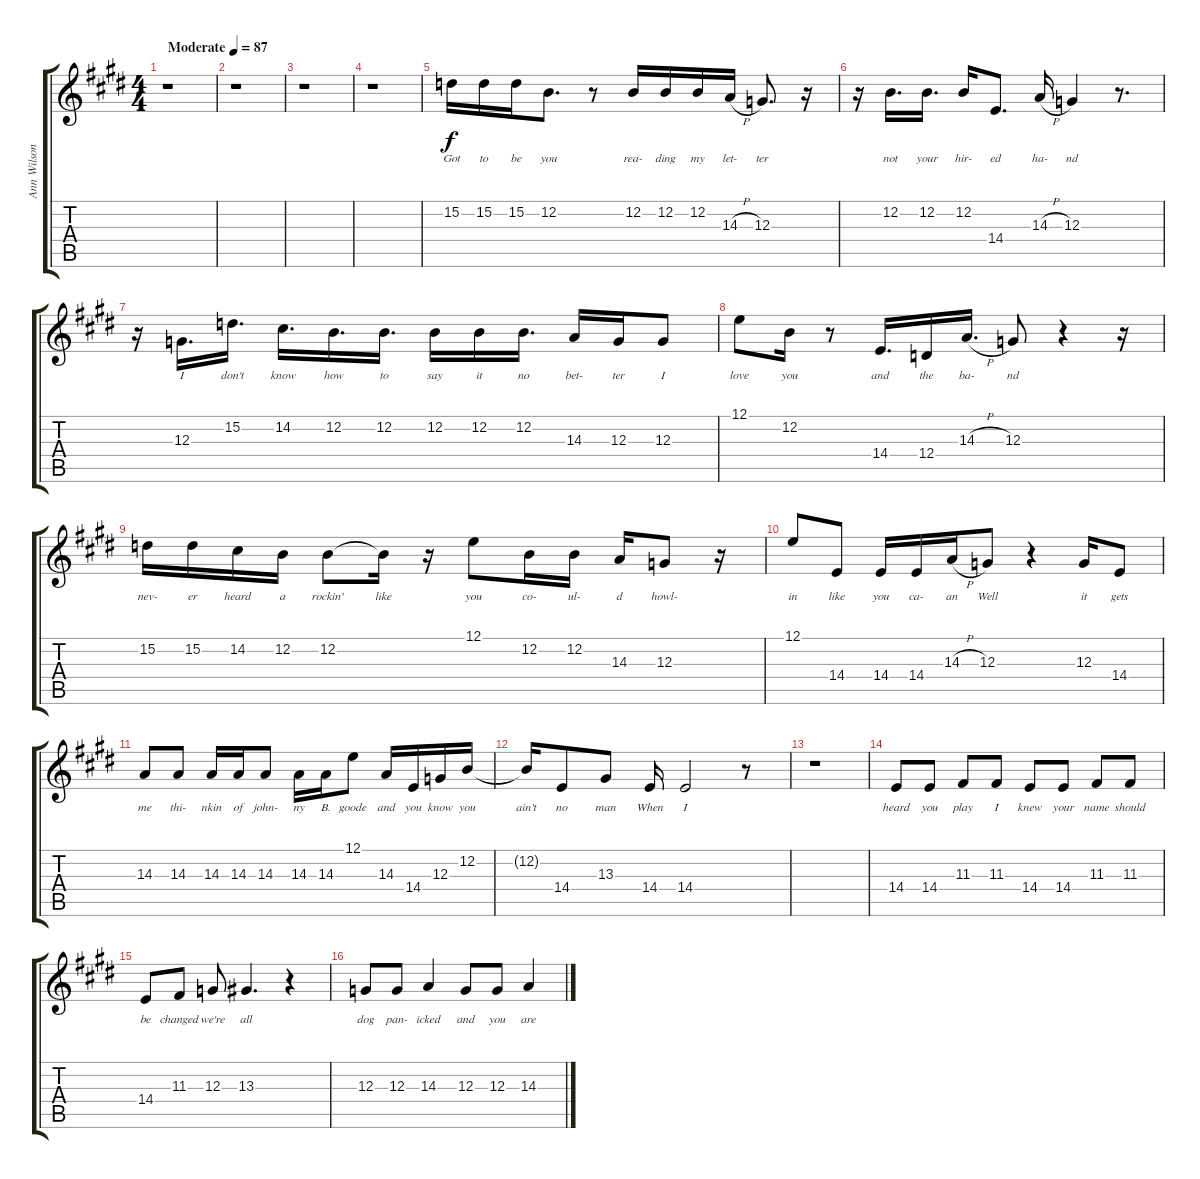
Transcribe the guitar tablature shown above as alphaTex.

\track ("Ann Wilson Vocals" "Ann Wilson") {instrument piccolo}
\staff {score tabs}
\tuning (E4 B3 G3 D3 A2 E2) {hide}
\ts (4 4)
\tempo (87 "Moderate")
\clef g2
\ks e
r.1{dy f instrument piccolo} |
r.1 |
r.1 |
r.1 |
15.2.16{lyrics (0 "Got") lyrics (1 "") lyrics (2 "") lyrics (3 "") lyrics (4 "") instrument piccolo} 15.2.16{lyrics (0 "to") lyrics (1 "") lyrics (2 "") lyrics (3 "") lyrics (4 "")} 15.2.16{lyrics (0 "be") lyrics (1 "") lyrics (2 "") lyrics (3 "") lyrics (4 "")} 12.2.8{d lyrics (0 "you") lyrics (1 "") lyrics (2 "") lyrics (3 "") lyrics (4 "")} r.8 12.2.16{lyrics (0 "rea-") lyrics (1 "") lyrics (2 "") lyrics (3 "") lyrics (4 "")} 12.2.16{lyrics (0 "ding") lyrics (1 "") lyrics (2 "") lyrics (3 "") lyrics (4 "")} 12.2.16{lyrics (0 "my") lyrics (1 "") lyrics (2 "") lyrics (3 "") lyrics (4 "")} 14.3{h}.16{lyrics (0 "let-") lyrics (1 "") lyrics (2 "") lyrics (3 "") lyrics (4 "")} 12.3.8{d lyrics (0 "ter") lyrics (1 "") lyrics (2 "") lyrics (3 "") lyrics (4 "")} r.16 |
r.16 12.2.16{d lyrics (0 "not") lyrics (1 "") lyrics (2 "") lyrics (3 "") lyrics (4 "")} 12.2.16{d lyrics (0 "your") lyrics (1 "") lyrics (2 "") lyrics (3 "") lyrics (4 "")} 12.2.16{lyrics (0 "hir-") lyrics (1 "") lyrics (2 "") lyrics (3 "") lyrics (4 "")} 14.4.8{d lyrics (0 "ed") lyrics (1 "") lyrics (2 "") lyrics (3 "") lyrics (4 "")} 14.3{h}.16{lyrics (0 "ha-") lyrics (1 "") lyrics (2 "") lyrics (3 "") lyrics (4 "")} 12.3.4{lyrics (0 "nd") lyrics (1 "") lyrics (2 "") lyrics (3 "") lyrics (4 "")} r.8{d} |
r.16 12.3.16{d lyrics (0 "I") lyrics (1 "") lyrics (2 "") lyrics (3 "") lyrics (4 "")} 15.2.16{d lyrics (0 "don't") lyrics (1 "") lyrics (2 "") lyrics (3 "") lyrics (4 "")} 14.2.16{d lyrics (0 "know") lyrics (1 "") lyrics (2 "") lyrics (3 "") lyrics (4 "")} 12.2.16{d lyrics (0 "how") lyrics (1 "") lyrics (2 "") lyrics (3 "") lyrics (4 "")} 12.2.16{d lyrics (0 "to") lyrics (1 "") lyrics (2 "") lyrics (3 "") lyrics (4 "")} 12.2.16{lyrics (0 "say") lyrics (1 "") lyrics (2 "") lyrics (3 "") lyrics (4 "")} 12.2.16{lyrics (0 "it") lyrics (1 "") lyrics (2 "") lyrics (3 "") lyrics (4 "")} 12.2.16{d lyrics (0 "no") lyrics (1 "") lyrics (2 "") lyrics (3 "") lyrics (4 "")} 14.3.16{lyrics (0 "bet-") lyrics (1 "") lyrics (2 "") lyrics (3 "") lyrics (4 "")} 12.3.16{lyrics (0 "ter") lyrics (1 "") lyrics (2 "") lyrics (3 "") lyrics (4 "")} 12.3.8{lyrics (0 "I") lyrics (1 "") lyrics (2 "") lyrics (3 "") lyrics (4 "")} |
12.1.8{lyrics (0 "love") lyrics (1 "") lyrics (2 "") lyrics (3 "") lyrics (4 "")} 12.2.16{lyrics (0 "you") lyrics (1 "") lyrics (2 "") lyrics (3 "") lyrics (4 "")} r.8 14.4.16{d lyrics (0 "and") lyrics (1 "") lyrics (2 "") lyrics (3 "") lyrics (4 "")} 12.4.16{lyrics (0 "the") lyrics (1 "") lyrics (2 "") lyrics (3 "") lyrics (4 "")} 14.3{h}.16{d lyrics (0 "ba-") lyrics (1 "") lyrics (2 "") lyrics (3 "") lyrics (4 "")} 12.3.8{lyrics (0 "nd") lyrics (1 "") lyrics (2 "") lyrics (3 "") lyrics (4 "")} r.4 r.16 |
15.2.16{lyrics (0 "nev-") lyrics (1 "") lyrics (2 "") lyrics (3 "") lyrics (4 "")} 15.2.16{lyrics (0 "er") lyrics (1 "") lyrics (2 "") lyrics (3 "") lyrics (4 "")} 14.2.16{lyrics (0 "heard") lyrics (1 "") lyrics (2 "") lyrics (3 "") lyrics (4 "")} 12.2.16{lyrics (0 "a") lyrics (1 "") lyrics (2 "") lyrics (3 "") lyrics (4 "")} 12.2.8{lyrics (0 "rockin'") lyrics (1 "") lyrics (2 "") lyrics (3 "") lyrics (4 "")} 12.2{t}.16{lyrics (0 "like") lyrics (1 "") lyrics (2 "") lyrics (3 "") lyrics (4 "")} r.16 12.1.8{lyrics (0 "you") lyrics (1 "") lyrics (2 "") lyrics (3 "") lyrics (4 "")} 12.2.16{lyrics (0 "co-") lyrics (1 "") lyrics (2 "") lyrics (3 "") lyrics (4 "")} 12.2.16{lyrics (0 "ul-") lyrics (1 "") lyrics (2 "") lyrics (3 "") lyrics (4 "")} 14.3.16{lyrics (0 "d") lyrics (1 "") lyrics (2 "") lyrics (3 "") lyrics (4 "")} 12.3.8{lyrics (0 "howl-") lyrics (1 "") lyrics (2 "") lyrics (3 "") lyrics (4 "")} r.16 |
12.1.8{lyrics (0 "in") lyrics (1 "") lyrics (2 "") lyrics (3 "") lyrics (4 "")} 14.4.8{lyrics (0 "like") lyrics (1 "") lyrics (2 "") lyrics (3 "") lyrics (4 "")} 14.4.16{lyrics (0 "you") lyrics (1 "") lyrics (2 "") lyrics (3 "") lyrics (4 "")} 14.4.16{lyrics (0 "ca-") lyrics (1 "") lyrics (2 "") lyrics (3 "") lyrics (4 "")} 14.3{h}.16{lyrics (0 "an") lyrics (1 "") lyrics (2 "") lyrics (3 "") lyrics (4 "")} 12.3.8{lyrics (0 "Well") lyrics (1 "") lyrics (2 "") lyrics (3 "") lyrics (4 "")} r.4 12.3.16{lyrics (0 "it") lyrics (1 "") lyrics (2 "") lyrics (3 "") lyrics (4 "")} 14.4.8{lyrics (0 "gets") lyrics (1 "") lyrics (2 "") lyrics (3 "") lyrics (4 "")} |
14.3.8{lyrics (0 "me") lyrics (1 "") lyrics (2 "") lyrics (3 "") lyrics (4 "")} 14.3.8{lyrics (0 "thi-") lyrics (1 "") lyrics (2 "") lyrics (3 "") lyrics (4 "")} 14.3.16{lyrics (0 "nkin") lyrics (1 "") lyrics (2 "") lyrics (3 "") lyrics (4 "")} 14.3.16{lyrics (0 "of") lyrics (1 "") lyrics (2 "") lyrics (3 "") lyrics (4 "")} 14.3.8{lyrics (0 "john-") lyrics (1 "") lyrics (2 "") lyrics (3 "") lyrics (4 "")} 14.3.16{lyrics (0 "ny") lyrics (1 "") lyrics (2 "") lyrics (3 "") lyrics (4 "")} 14.3.16{lyrics (0 "B.") lyrics (1 "") lyrics (2 "") lyrics (3 "") lyrics (4 "")} 12.1.8{lyrics (0 "goode") lyrics (1 "") lyrics (2 "") lyrics (3 "") lyrics (4 "")} 14.3.16{lyrics (0 "and") lyrics (1 "") lyrics (2 "") lyrics (3 "") lyrics (4 "")} 14.4.16{lyrics (0 "you") lyrics (1 "") lyrics (2 "") lyrics (3 "") lyrics (4 "")} 12.3.16{lyrics (0 "know") lyrics (1 "") lyrics (2 "") lyrics (3 "") lyrics (4 "")} 12.2.16{lyrics (0 "you") lyrics (1 "") lyrics (2 "") lyrics (3 "") lyrics (4 "")} |
12.2{t}.16{lyrics (0 "ain't") lyrics (1 "") lyrics (2 "") lyrics (3 "") lyrics (4 "")} 14.4.8{lyrics (0 "no") lyrics (1 "") lyrics (2 "") lyrics (3 "") lyrics (4 "")} 13.3.8{lyrics (0 "man") lyrics (1 "") lyrics (2 "") lyrics (3 "") lyrics (4 "")} 14.4.16{lyrics (0 "When") lyrics (1 "") lyrics (2 "") lyrics (3 "") lyrics (4 "")} 14.4.2{lyrics (0 "I") lyrics (1 "") lyrics (2 "") lyrics (3 "") lyrics (4 "")} r.8 |
r.1 |
14.4.8{lyrics (0 "heard") lyrics (1 "") lyrics (2 "") lyrics (3 "") lyrics (4 "")} 14.4.8{lyrics (0 "you") lyrics (1 "") lyrics (2 "") lyrics (3 "") lyrics (4 "")} 11.3.8{lyrics (0 "play") lyrics (1 "") lyrics (2 "") lyrics (3 "") lyrics (4 "")} 11.3.8{lyrics (0 "I") lyrics (1 "") lyrics (2 "") lyrics (3 "") lyrics (4 "")} 14.4.8{lyrics (0 "knew") lyrics (1 "") lyrics (2 "") lyrics (3 "") lyrics (4 "")} 14.4.8{lyrics (0 "your") lyrics (1 "") lyrics (2 "") lyrics (3 "") lyrics (4 "")} 11.3.8{lyrics (0 "name") lyrics (1 "") lyrics (2 "") lyrics (3 "") lyrics (4 "")} 11.3.8{lyrics (0 "should") lyrics (1 "") lyrics (2 "") lyrics (3 "") lyrics (4 "")} |
14.4.8{lyrics (0 "be") lyrics (1 "") lyrics (2 "") lyrics (3 "") lyrics (4 "")} 11.3.8{lyrics (0 "changed") lyrics (1 "") lyrics (2 "") lyrics (3 "") lyrics (4 "")} 12.3.8{lyrics (0 "we're") lyrics (1 "") lyrics (2 "") lyrics (3 "") lyrics (4 "")} 13.3.4{d lyrics (0 "all") lyrics (1 "") lyrics (2 "") lyrics (3 "") lyrics (4 "")} r.4 |
12.3.8{lyrics (0 "dog") lyrics (1 "") lyrics (2 "") lyrics (3 "") lyrics (4 "")} 12.3.8{lyrics (0 "pan-") lyrics (1 "") lyrics (2 "") lyrics (3 "") lyrics (4 "")} 14.3.4{lyrics (0 "icked") lyrics (1 "") lyrics (2 "") lyrics (3 "") lyrics (4 "")} 12.3.8{lyrics (0 "and") lyrics (1 "") lyrics (2 "") lyrics (3 "") lyrics (4 "")} 12.3.8{lyrics (0 "you") lyrics (1 "") lyrics (2 "") lyrics (3 "") lyrics (4 "")} 14.3.4{lyrics (0 "are") lyrics (1 "") lyrics (2 "") lyrics (3 "") lyrics (4 "")}
